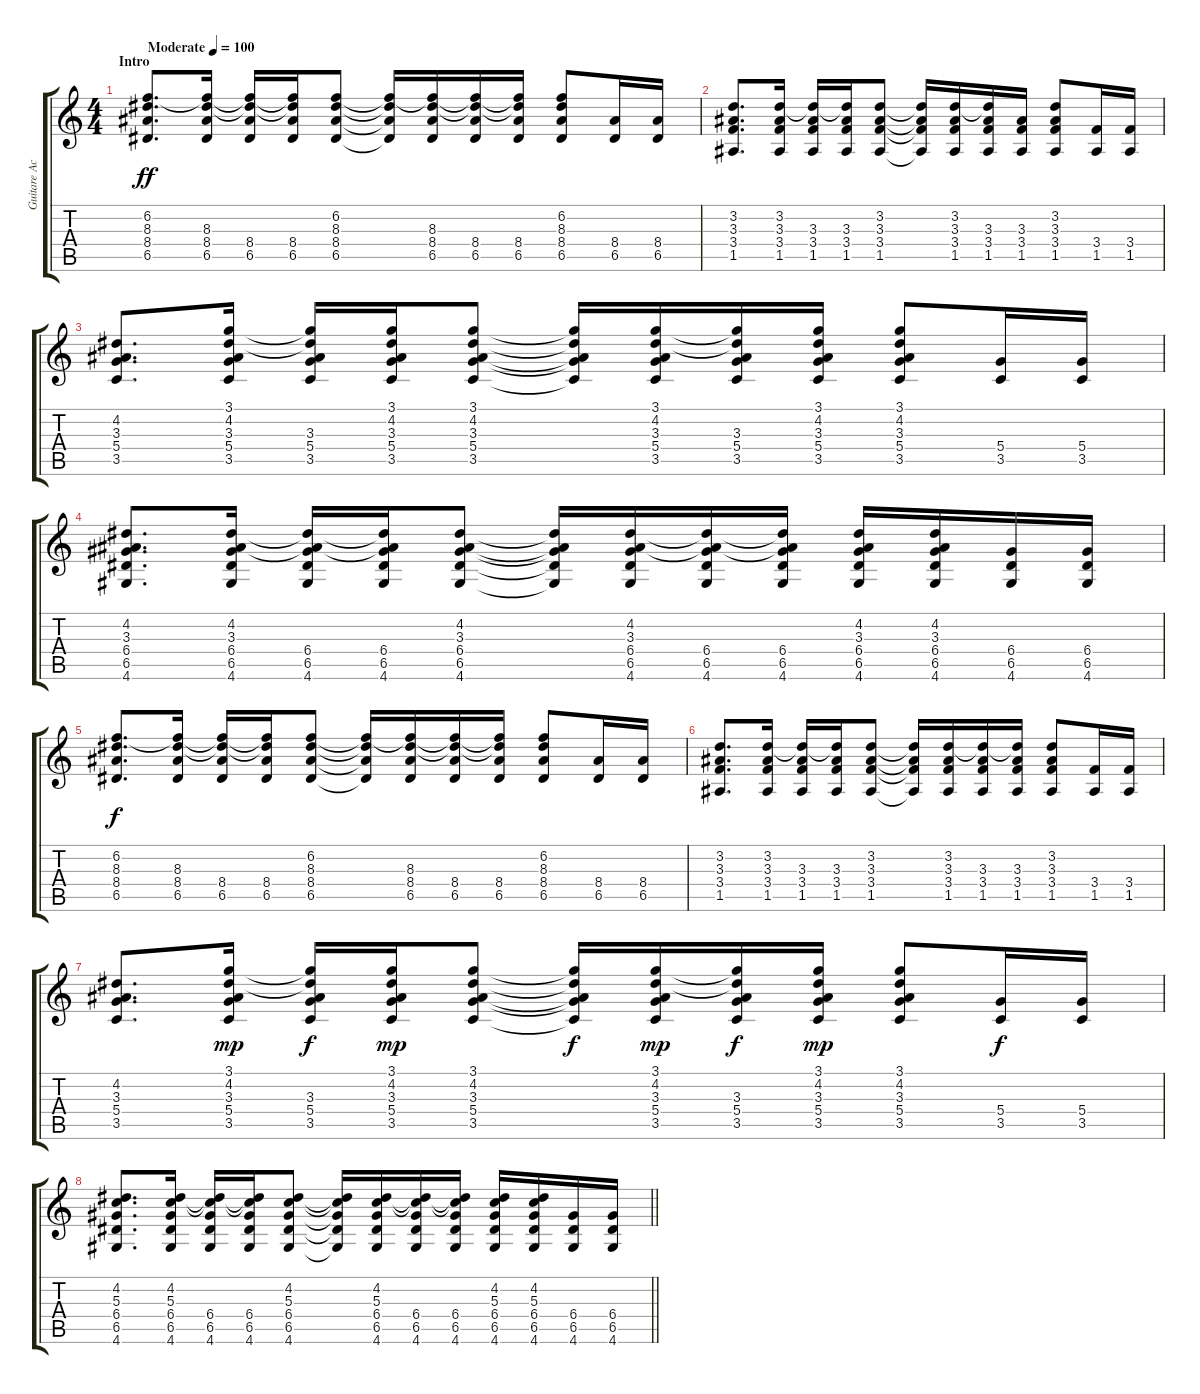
\track ("Guitare Ac." "Guitare Ac") {instrument acousticguitarsteel}
\staff {score tabs}
\tuning (E4 B3 G3 D3 A2 E2) {hide}
\ts (4 4)
\section ("" "Intro")
\tempo (100 "Moderate")
\clef g2
\ks c
(6.2 8.3 8.4 6.5).8{d dy ff instrument acousticguitarsteel} (6.2{t} 8.3 8.4 6.5).16 (6.2{t} 8.3{t} 8.4 6.5).16 (6.2{t} 8.3{t} 8.4 6.5).16 (6.2 8.3 8.4 6.5).8 (6.2{t} 8.3{t} 8.4{t} 6.5{t}).16 (6.2{t} 8.3 8.4 6.5).16 (6.2{t} 8.3{t} 8.4 6.5).16 (6.2{t} 8.3{t} 8.4 6.5).16 (6.2 8.3 8.4 6.5).8 (8.4 6.5).16 (8.4 6.5).16 |
(3.2 3.3 3.4 1.5).8{d} (3.2 3.3 3.4 1.5).16 (3.2{t} 3.3 3.4 1.5).16 (3.2{t} 3.3 3.4 1.5).16 (3.2 3.3 3.4 1.5).8 (3.2{t} 3.3{t} 3.4{t} 1.5{t}).16 (3.2 3.3 3.4 1.5).16 (3.2{t} 3.3 3.4 1.5).16 (3.3 3.4 1.5).16 (3.2 3.3 3.4 1.5).8 (3.4 1.5).16 (3.4 1.5).16 |
(4.2 3.3 5.4 3.5).8{d} (3.1 4.2 3.3 5.4 3.5).16 (3.1{t} 4.2{t} 3.3 5.4 3.5).16 (3.1 4.2 3.3 5.4 3.5).16 (3.1 4.2 3.3 5.4 3.5).8 (3.1{t} 4.2{t} 3.3{t} 5.4{t} 3.5{t}).16 (3.1 4.2 3.3 5.4 3.5).16 (3.1{t} 4.2{t} 3.3 5.4 3.5).16 (3.1 4.2 3.3 5.4 3.5).16 (3.1 4.2 3.3 5.4 3.5).8 (5.4 3.5).16 (5.4 3.5).16 |
(4.2 3.3 6.4 6.5 4.6).8{d} (4.2 3.3 6.4 6.5 4.6).16 (4.2{t} 3.3{t} 6.4 6.5 4.6).16 (4.2{t} 3.3{t} 6.4 6.5 4.6).16 (4.2 3.3 6.4 6.5 4.6).8 (4.2{t} 3.3{t} 6.4{t} 6.5{t} 4.6{t}).16 (4.2 3.3 6.4 6.5 4.6).16 (4.2{t} 3.3{t} 6.4 6.5 4.6).16 (4.2{t} 3.3{t} 6.4 6.5 4.6).16 (4.2 3.3 6.4 6.5 4.6).16 (4.2 3.3 6.4 6.5 4.6).16 (6.4 6.5 4.6).16 (6.4 6.5 4.6).16 |
(6.2 8.3 8.4 6.5).8{d dy f} (6.2{t} 8.3 8.4 6.5).16 (6.2{t} 8.3{t} 8.4 6.5).16 (6.2{t} 8.3{t} 8.4 6.5).16 (6.2 8.3 8.4 6.5).8 (6.2{t} 8.3{t} 8.4{t} 6.5{t}).16 (6.2{t} 8.3 8.4 6.5).16 (6.2{t} 8.3{t} 8.4 6.5).16 (6.2{t} 8.3{t} 8.4 6.5).16 (6.2 8.3 8.4 6.5).8 (8.4 6.5).16 (8.4 6.5).16 |
(3.2 3.3 3.4 1.5).8{d} (3.2 3.3 3.4 1.5).16 (3.2{t} 3.3 3.4 1.5).16 (3.2{t} 3.3 3.4 1.5).16 (3.2 3.3 3.4 1.5).8 (3.2{t} 3.3{t} 3.4{t} 1.5{t}).16 (3.2 3.3 3.4 1.5).16 (3.2{t} 3.3 3.4 1.5).16 (3.2{t} 3.3 3.4 1.5).16 (3.2 3.3 3.4 1.5).8 (3.4 1.5).16 (3.4 1.5).16 |
(4.2 3.3 5.4 3.5).8{d} (3.1 4.2 3.3 5.4 3.5).16{dy mp} (3.1{t} 4.2{t} 3.3 5.4 3.5).16{dy f} (3.1 4.2 3.3 5.4 3.5).16{dy mp} (3.1 4.2 3.3 5.4 3.5).8 (3.1{t} 4.2{t} 3.3{t} 5.4{t} 3.5{t}).16{dy f} (3.1 4.2 3.3 5.4 3.5).16{dy mp} (3.1{t} 4.2{t} 3.3 5.4 3.5).16{dy f} (3.1 4.2 3.3 5.4 3.5).16{dy mp} (3.1 4.2 3.3 5.4 3.5).8 (5.4 3.5).16{dy f} (5.4 3.5).16 |
\barLineRight lightlight
(4.2 5.3 6.4 6.5 4.6).8{d} (4.2 5.3 6.4 6.5 4.6).16 (4.2{t} 5.3{t} 6.4 6.5 4.6).16 (4.2{t} 5.3{t} 6.4 6.5 4.6).16 (4.2 5.3 6.4 6.5 4.6).8 (4.2{t} 5.3{t} 6.4{t} 6.5{t} 4.6{t}).16 (4.2 5.3 6.4 6.5 4.6).16 (4.2{t} 5.3{t} 6.4 6.5 4.6).16 (4.2{t} 5.3{t} 6.4 6.5 4.6).16 (4.2 5.3 6.4 6.5 4.6).16 (4.2 5.3 6.4 6.5 4.6).16 (6.4 6.5 4.6).16 (6.4 6.5 4.6).16
